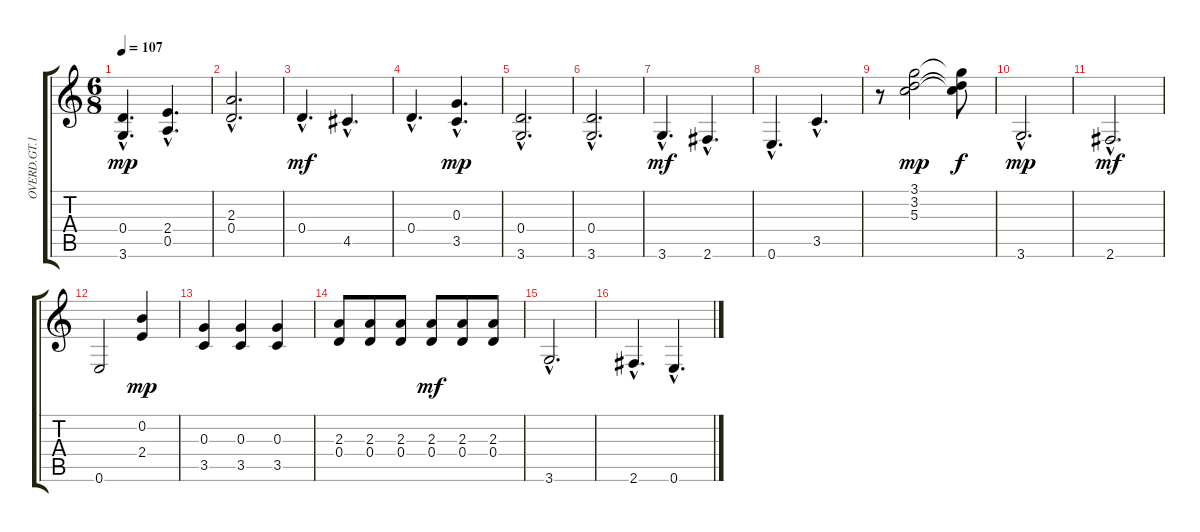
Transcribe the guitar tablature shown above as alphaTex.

\track ("OVERD.GT.1" "OVERD.GT.1") {instrument overdrivenguitar}
\staff {score tabs}
\tuning (E4 B3 G3 D3 A2 E2) {hide}
\ts (6 8)
\tempo 107
\clef g2
\ks c
(0.4{hac} 3.6{hac}).4{d dy mp} (2.4{hac} 0.5{hac}).4{d} |
(2.3{hac} 0.4{hac}).2{d} |
0.4{hac}.4{d dy mf} 4.5{hac}.4{d} |
0.4{hac}.4{d} (0.3{hac} 3.5{hac}).4{d dy mp} |
(0.4{hac} 3.6{hac}).2{d} |
(0.4{hac} 3.6{hac}).2{d} |
3.6{hac}.4{d dy mf} 2.6{hac}.4{d} |
0.6{hac}.4{d} 3.5{hac}.4{d} |
r.8 (3.1 3.2 5.3).2{dy mp} (3.1{t} 3.2{t} 5.3{t}).8{dy f} |
3.6{hac}.2{d dy mp} |
2.6{hac}.2{d dy mf} |
0.6.2 (0.2 2.4).4{dy mp} |
(0.3 3.5).4 (0.3 3.5).4 (0.3 3.5).4 |
(2.3 0.4).8 (2.3 0.4).8 (2.3 0.4).8 (2.3 0.4).8{dy mf} (2.3 0.4).8 (2.3 0.4).8 |
3.6{hac}.2{d} |
2.6{hac}.4{d} 0.6{hac}.4{d}
